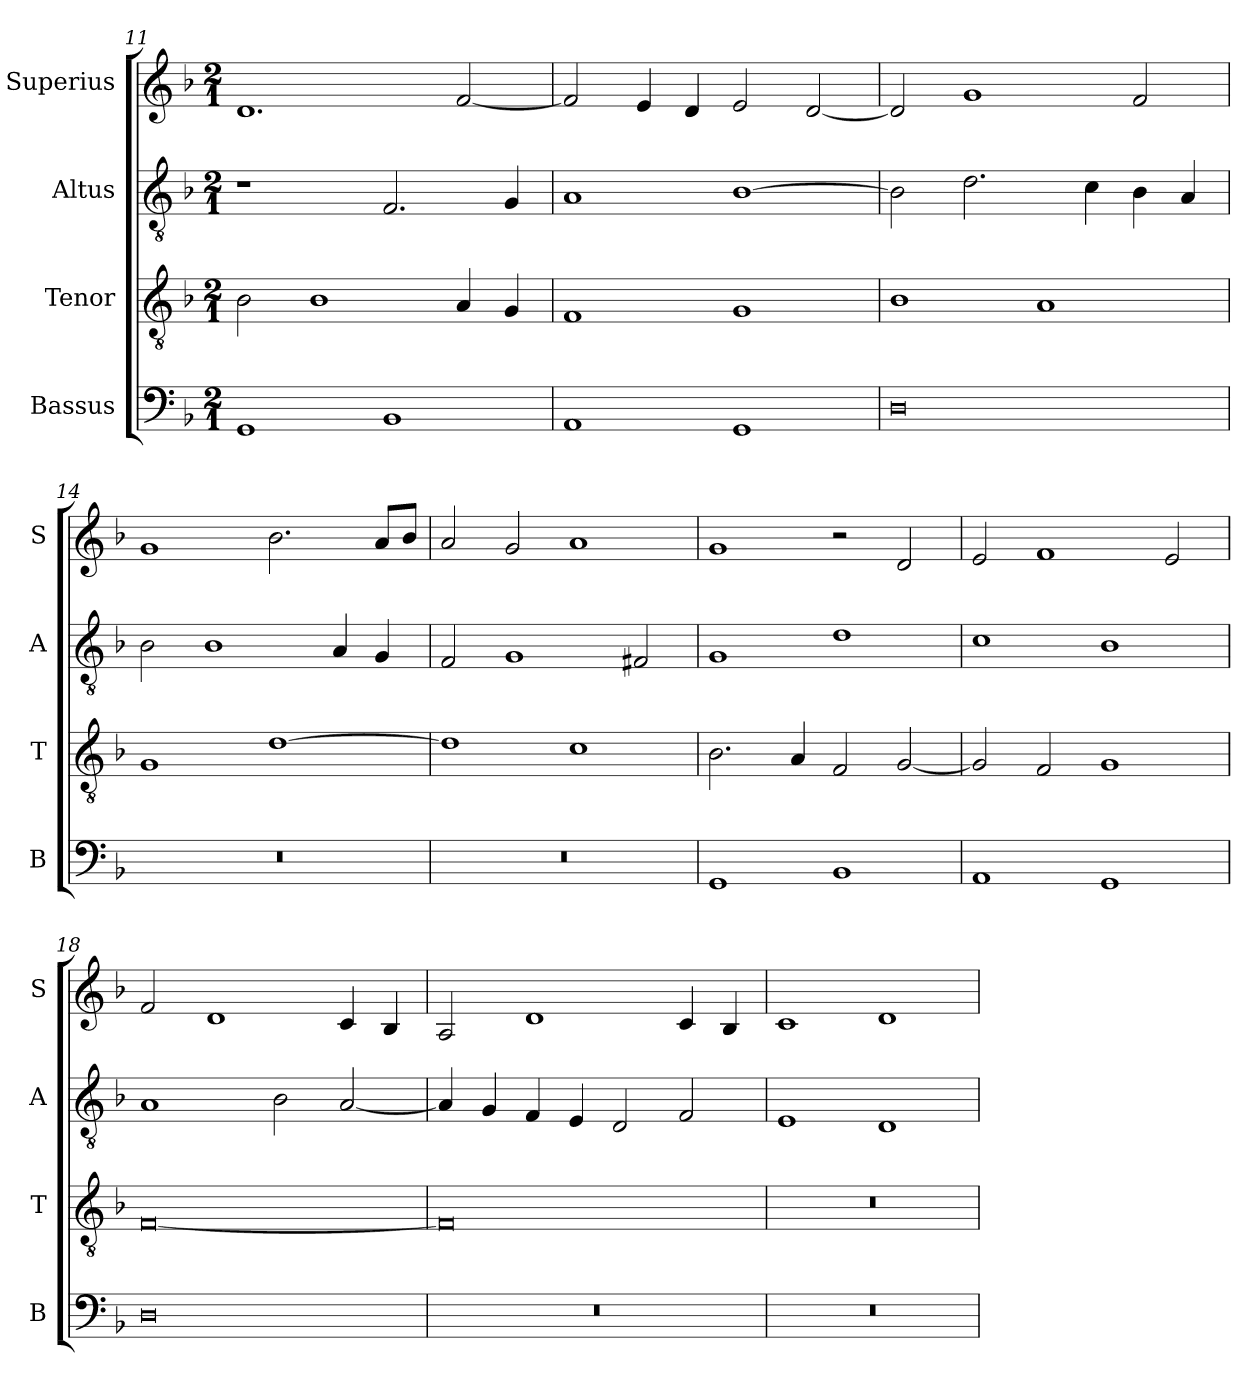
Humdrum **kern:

**kern	**kern	**kern	**kern
*part4	*part3	*part2	*part1
*staff4	*staff3	*staff2	*staff1
*I"Bassus	*I"Tenor	*I"Altus	*I"Superius
*I'B	*I'T	*I'A	*I'S
*clefF4	*clefGv2	*clefGv2	*clefG2
*k[b-]	*k[b-]	*k[b-]	*k[b-]
*M2/1	*M2/1	*M2/1	*M2/1
=11	=11	=11	=11
1GG	2B-\	1r	1.d
.	1B-	.	.
1BB-	.	2.F/	.
.	4A/	.	[2f/
.	4G/	4G/	.
=12	=12	=12	=12
1AA	1F	1A	2f/]
.	.	.	4e/
.	.	.	4d/
1GG	1G	[1B-	2e/
.	.	.	[2d/
=13	=13	=13	=13
0D	1B-	2B-\]	2d/]
.	.	2.d\	1g
.	1A	.	.
.	.	4c\	.
.	.	4B-\	2f/
.	.	4A/	.
=14	=14	=14	=14
0r	1G	2B-\	1g
.	.	1B-	.
.	[1d	.	2.b-\
.	.	4A/	.
.	.	4G/	8a/L
.	.	.	8b-/J
=15	=15	=15	=15
0r	1d]	2F/	2a/
.	.	1G	2g/
.	1c	.	1a
.	.	2F#X/	.
=16	=16	=16	=16
1GG	2.B-\	1G	1g
.	4A/	.	.
1BB-	2F/	1d	2r
.	[2G/	.	2d/
=17	=17	=17	=17
1AA	2G/]	1c	2e/
.	2F/	.	1f
1GG	1G	1B-	.
.	.	.	2e/
=18	=18	=18	=18
0D	[0F	1A	2f/
.	.	.	1d
.	.	2B-\	.
.	.	[2A/	4c/
.	.	.	4B-/
=19	=19	=19	=19
0r	0F]	4A/]	2A/
.	.	4G/	.
.	.	4F/	1d
.	.	4E/	.
.	.	2D/	.
.	.	2F/	4c/
.	.	.	4B-/
=20	=20	=20	=20
0r	0r	1E	1c
.	.	1D	1d
=	=	=	=
*-	*-	*-	*-
